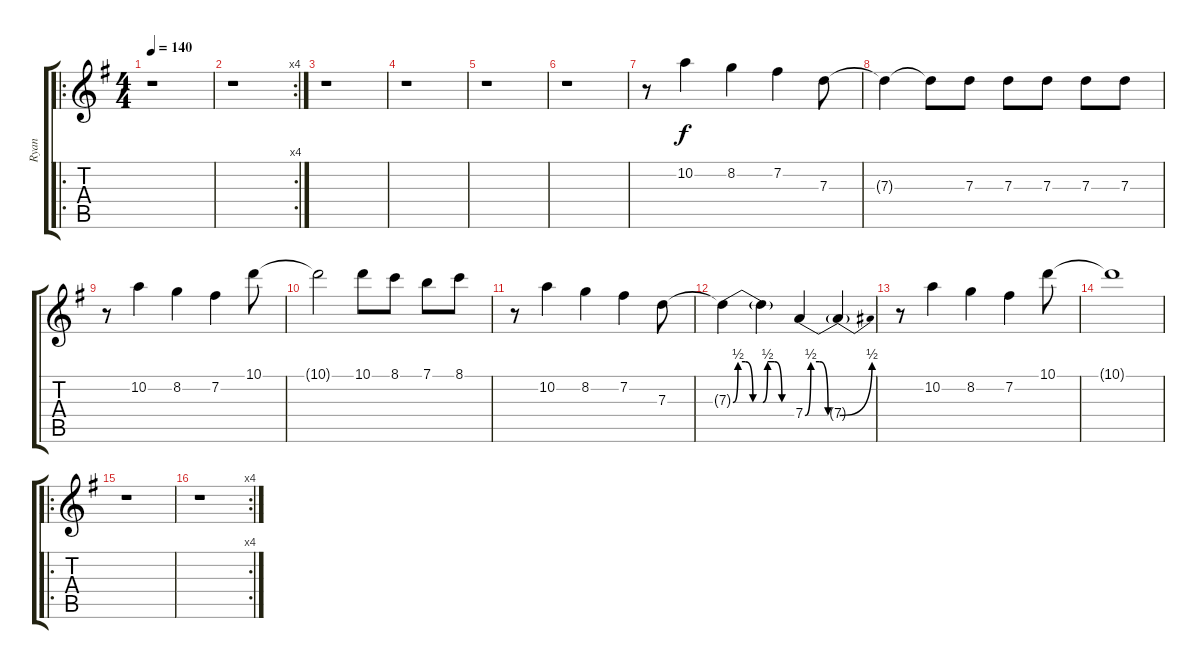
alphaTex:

\track ("Ryan" "Ryan") {instrument overdrivenguitar}
\staff {score tabs}
\tuning (E4 B3 G3 D3 A2 E2) {hide}
\ro
\ts (4 4)
\tempo 140
\clef g2
\ks g
r.1{dy f instrument overdrivenguitar} |
\rc 4
r.1 |
r.1 |
r.1 |
r.1 |
r.1 |
r.8 10.2.4 8.2.4 7.2.4 7.3.8 |
7.3{t}.4 7.3{t}.8 7.3.8 7.3.8 7.3.8 7.3.8 7.3.8 |
r.8 10.2.4 8.2.4 7.2.4 10.1.8 |
10.1{t}.2 10.1.8 8.1.8 7.1.8 8.1.8 |
r.8 10.2.4 8.2.4 7.2.4 7.3.8 |
7.3{be (custom 0 0 10 2 25 2 40 0 60 0) t}.4 7.3{be (custom 0 0 10 2 25 2 40 0 60 0) t}.4 7.4{be (custom 0 0 10 2 25 2 40 0 60 0)}.4 7.4{be (bend 0 0 60 2) t}.4 |
r.8 10.2.4 8.2.4 7.2.4 10.1.8 |
10.1{t}.1 |
\ro
r.1 |
\rc 4
r.1
